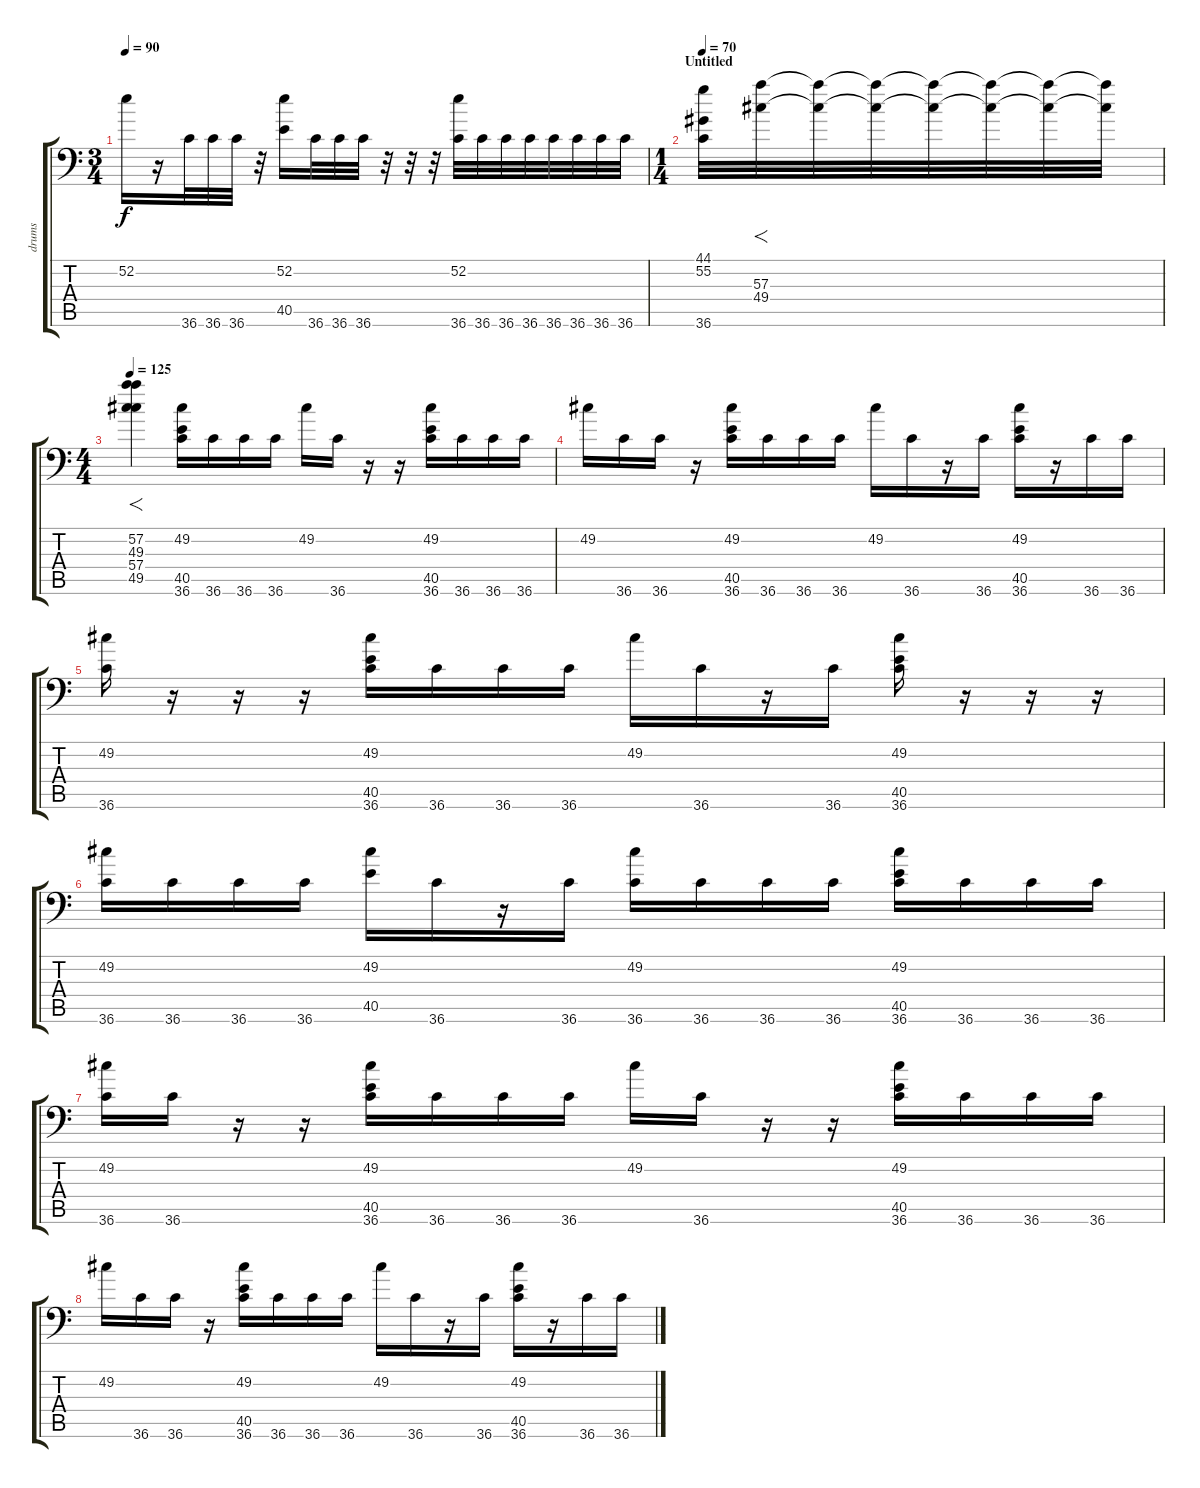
\track ("drums" "drums") {instrument acousticgrandpiano}
\staff {score tabs}
\tuning (C-1 C-1 C-1 C-1 C-1 C-1) {hide}
\ts (3 4)
\tempo 90
\clef f4
\ks c
52.2.16{dy f} r.16 36.6.32 36.6.32 36.6.32 r.32 (52.2 40.5).16 36.6.32 36.6.32 36.6.32 r.32 r.32 r.32 (52.2 36.6).32 36.6.32 36.6.32 36.6.32 36.6.32 36.6.32 36.6.32 36.6.32 |
\ts (1 4)
\section ("" "Untitled")
\tempo 70
(44.1 55.2 36.6).32 (57.3 49.4).32{f} (57.3{t} 49.4{t}).32 (57.3{t} 49.4{t}).32 (57.3{t} 49.4{t}).32 (57.3{t} 49.4{t}).32 (57.3{t} 49.4{t}).32 (57.3{t} 49.4{t}).32 |
\ts (4 4)
\tempo 125
(57.2 49.3 57.4 49.5).4{f} (49.2 40.5 36.6).16 36.6.16 36.6.16 36.6.16 49.2.16 36.6.16 r.16 r.16 (49.2 40.5 36.6).16 36.6.16 36.6.16 36.6.16 |
49.2.16 36.6.16 36.6.16 r.16 (49.2 40.5 36.6).16 36.6.16 36.6.16 36.6.16 49.2.16 36.6.16 r.16 36.6.16 (49.2 40.5 36.6).16 r.16 36.6.16 36.6.16 |
(49.2 36.6).16 r.16 r.16 r.16 (49.2 40.5 36.6).16 36.6.16 36.6.16 36.6.16 49.2.16 36.6.16 r.16 36.6.16 (49.2 40.5 36.6).16 r.16 r.16 r.16 |
(49.2 36.6).16 36.6.16 36.6.16 36.6.16 (49.2 40.5).16 36.6.16 r.16 36.6.16 (49.2 36.6).16 36.6.16 36.6.16 36.6.16 (49.2 40.5 36.6).16 36.6.16 36.6.16 36.6.16 |
(49.2 36.6).16 36.6.16 r.16 r.16 (49.2 40.5 36.6).16 36.6.16 36.6.16 36.6.16 49.2.16 36.6.16 r.16 r.16 (49.2 40.5 36.6).16 36.6.16 36.6.16 36.6.16 |
49.2.16 36.6.16 36.6.16 r.16 (49.2 40.5 36.6).16 36.6.16 36.6.16 36.6.16 49.2.16 36.6.16 r.16 36.6.16 (49.2 40.5 36.6).16 r.16 36.6.16 36.6.16
